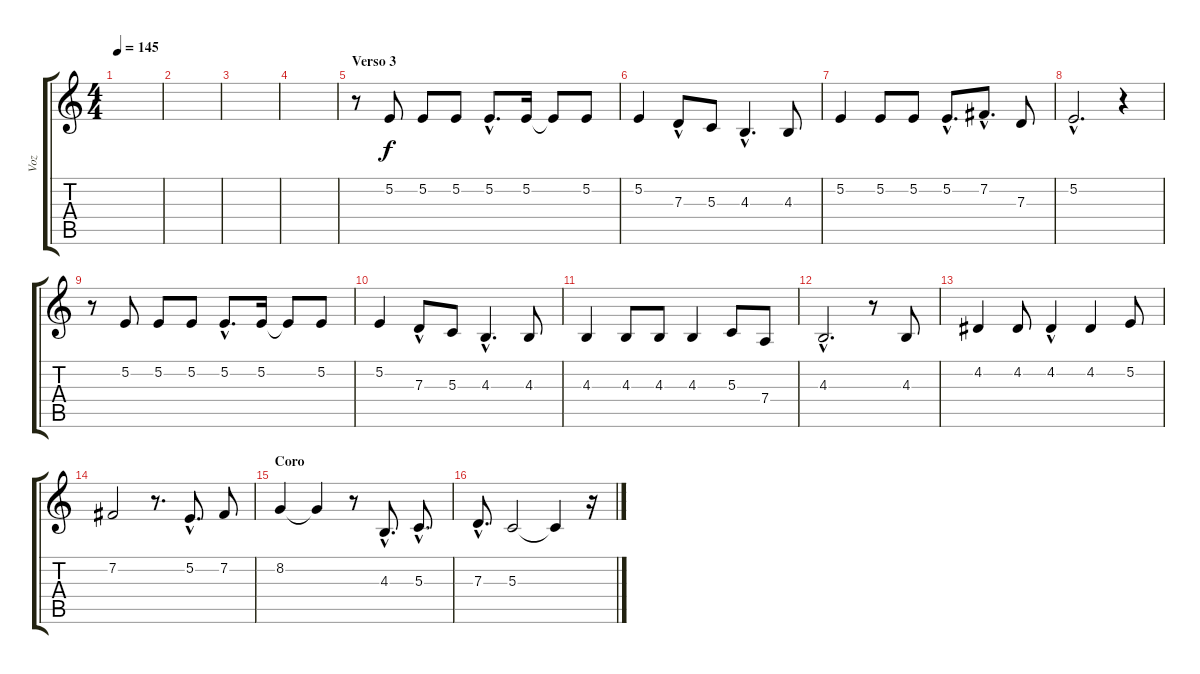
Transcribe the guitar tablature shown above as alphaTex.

\track ("Voz" "Voz") {instrument altosax}
\staff {score tabs}
\tuning (E4 B3 G3 D3 A2 E2) {hide}
\ts (4 4)
\tempo 145
\clef g2
\ks c
|
|
|
|
\section ("" "Verso 3")
r.8 5.2.8 5.2.8 5.2.8 5.2{hac}.8{d} 5.2.16 5.2{t}.8 5.2.8 |
5.2.4 7.3{hac}.8 5.3.8 4.3{hac}.4{d} 4.3.8 |
5.2.4 5.2.8 5.2.8 5.2{hac}.8{d} 7.2{hac}.8{d} 7.3.8 |
5.2{hac}.2{d} r.4 |
r.8 5.2.8 5.2.8 5.2.8 5.2{hac}.8{d} 5.2.16 5.2{t}.8 5.2.8 |
5.2.4 7.3{hac}.8 5.3.8 4.3{hac}.4{d} 4.3.8 |
4.3.4 4.3.8 4.3.8 4.3.4 5.3.8 7.4.8 |
4.3{hac}.2{d} r.8 4.3.8 |
4.2.4 4.2.8 4.2{hac}.4 4.2.4 5.2.8 |
7.2.2 r.8{d} 5.2{hac}.8{d} 7.2.8 |
\section ("" "Coro")
8.2.4 8.2{t}.4 r.8 4.3{hac}.8{d} 5.3{hac}.8{d} |
7.3{hac}.8{d} 5.3.2 5.3{t}.4 r.16
